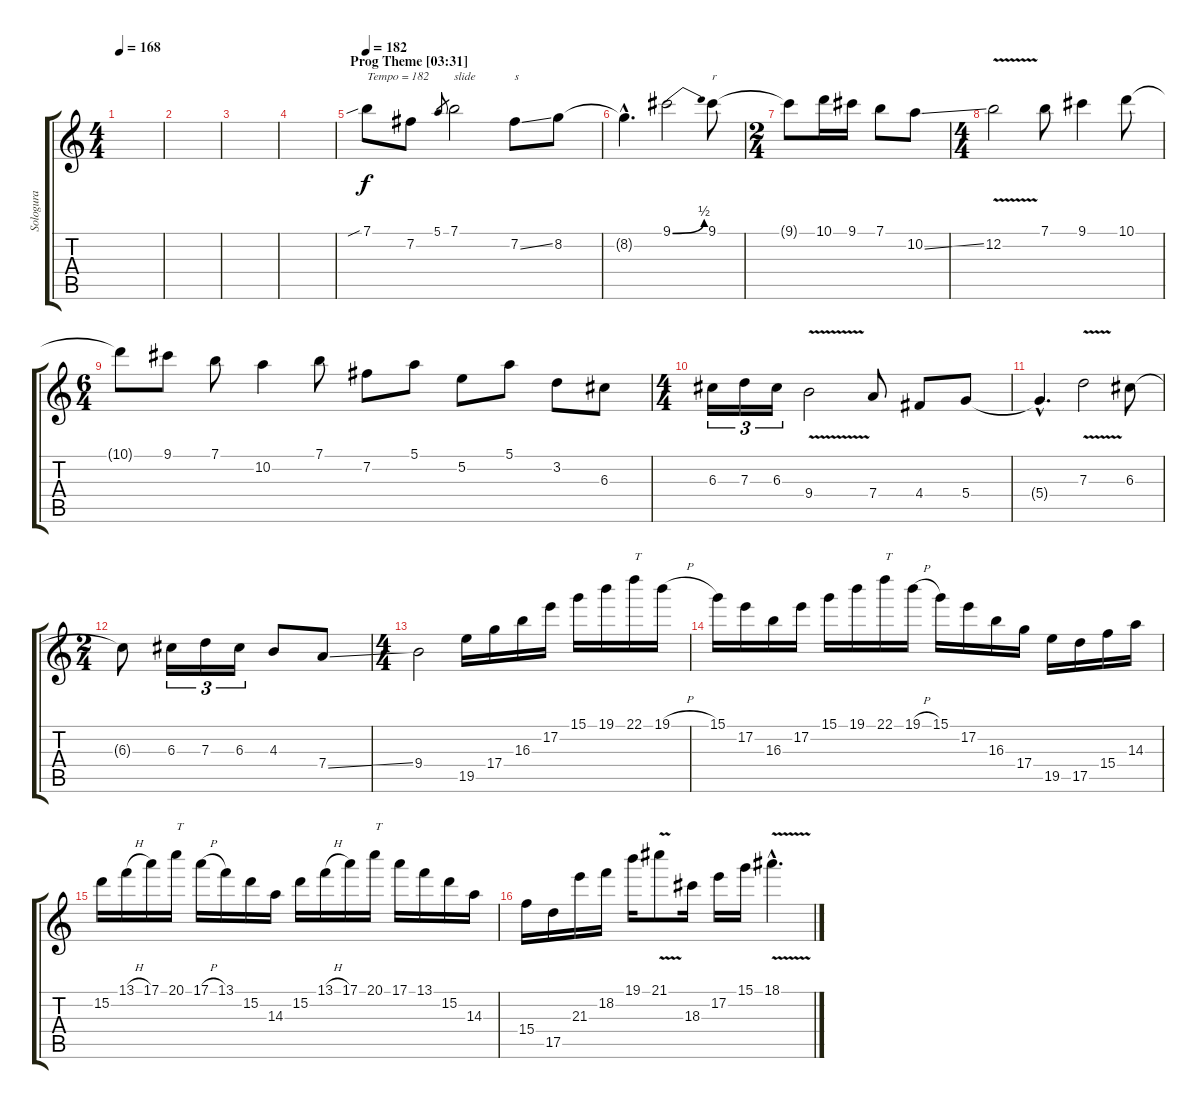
\track ("Sologura" "Sologura") {instrument overdrivenguitar}
\staff {score tabs}
\tuning (E4 B3 G3 D3 A2 E2) {hide}
\ts (4 4)
\tempo 168
\clef g2
\ks c
|
|
|
|
\section ("" "Prog Theme [03:31]")
\tempo 182
7.1{sib}.8{txt "Tempo = 182"} 7.2.8 5.1.8{gr} 7.1.2{txt "slide"} 7.2{ss}.8{txt "s"} 8.2.8 |
8.2{hac t}.4{d} 9.1{be (bend 0 0 60 2)}.2 9.1.8{txt "r"} |
\ts (2 4)
9.1{t}.8 10.1.16 9.1.16 7.1.8 10.2{ss}.8 |
\ts (4 4)
12.2{v}.2 7.1.8 9.1.4 10.1.8 |
\ts (6 4)
10.1{t}.8 9.1.8 7.1.8 10.2.4 7.1.8 7.2.8 5.1.8 5.2.8 5.1.8 3.2.8 6.3.8 |
\ts (4 4)
6.3.16{tu (3 2)} 7.3.16{tu (3 2)} 6.3.16{tu (3 2)} 9.4{v}.2 7.4.8 4.4.8 5.4.8 |
5.4{hac t}.4{d} 7.3{v}.2 6.3.8 |
\ts (2 4)
6.3{t}.8 6.3.16{tu (3 2)} 7.3.16{tu (3 2)} 6.3.16{tu (3 2)} 4.3.8 7.4{ss}.8 |
\ts (4 4)
9.4.2 19.5.16 17.4.16 16.3.16 17.2.16 15.1.16 19.1.16 22.1.16{txt "T"} 19.1{h}.16 |
15.1.16 17.2.16 16.3.16 17.2.16 15.1.16 19.1.16 22.1.16{txt "T"} 19.1{h}.16 15.1.16 17.2.16 16.3.16 17.4.16 19.5.16 17.5.16 15.4.16 14.3.16 |
15.2.16 13.1{h}.16 17.1.16 20.1.16{txt "T"} 17.1{h}.16 13.1.16 15.2.16 14.3.16 15.2.16 13.1{h}.16 17.1.16 20.1.16{txt "T"} 17.1.16 13.1.16 15.2.16 14.3.16 |
15.4.16 17.5.16 21.3.16 18.2.16 19.1.16 21.1{v}.8 18.3.16 17.2.16 15.1.16 18.1{v hac}.4{d}
